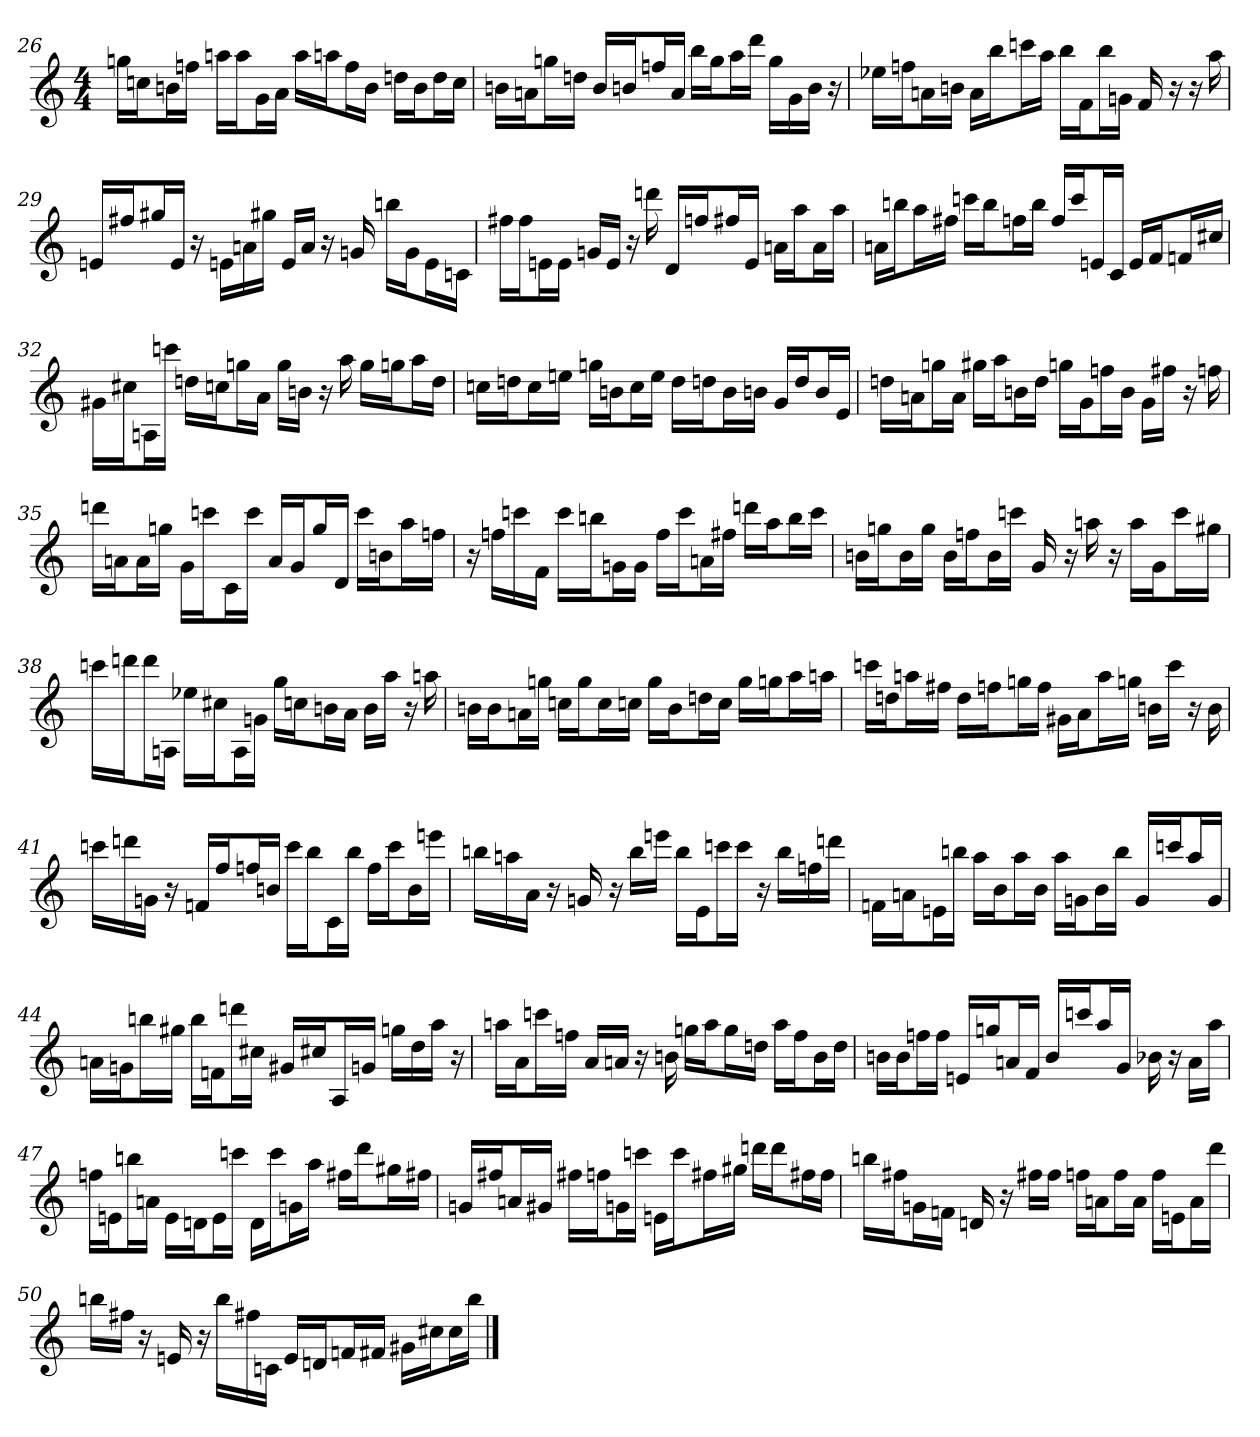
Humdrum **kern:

**kern
*part1
*staff1
*clefG2
*M4/4
=26
16ggn\LL
16ccn\J
16bn\L
16ffn\JJ
16aan\LL
16aa\J
16g\L
16a\JJ
16aa\LL
16aan\J
16ff\L
16b\JJ
16ddn\LL
16b\J
16dd\L
16cc\JJ
=27
16bn\LL
16an\J
16ggn\L
16ddn\JJ
16b/LL
16bn/J
16ffn/L
16a/JJ
16bb\LL
16gg\J
16aa\L
16ddd\JJ
16gg\LL
16g\
16b\JJ
16r
=28
16ee-X\LL
16ffn\J
16an\L
16bn\JJ
16a\LL
16bb\J
16cccn\L
16aa\JJ
16bb\LL
16f\J
16bb\L
16gn\JJ
16f
16r
16r
16aa
=29
16en/LL
16ff#X/J
16gg#X/L
16e/JJ
16r
16en\LL
16an\
16gg#X\JJ
16e/LL
16a/JJ
16r
16gn
16bbn\LL
16g\J
16e\L
16cn\JJ
=30
16ff#X\LL
16ff#\J
16en\L
16e\JJ
16gn/LL
16e/JJ
16r
16dddn
16d/LL
16ffn/J
16ff#X/L
16e/JJ
16an\LL
16aa\J
16a\L
16aa\JJ
=31
16an\LL
16bbn\J
16aa\L
16ff#X\JJ
16cccn\LL
16bb\J
16ffn\L
16bb\JJ
16ff/LL
16ccc/J
16en/L
16c/JJ
16e/LL
16f/J
16fn/L
16cc#X/JJ
=32
16g#X\LL
16cc#X\J
16An\L
16cccn\JJ
16ddn\LL
16ccn\J
16ggn\L
16a\JJ
16gg\LL
16bn\JJ
16r
16aa
16gg\LL
16ggn\J
16aa\L
16dd\JJ
=33
16ccn\LL
16ddn\J
16cc\L
16een\JJ
16ggn\LL
16bn\J
16cc\L
16ee\JJ
16dd\LL
16ddn\J
16b\L
16bn\JJ
16g/LL
16dd/J
16b/L
16e/JJ
=34
16ddn\LL
16an\J
16ggn\L
16a\JJ
16gg#X\LL
16aa\J
16bn\L
16dd\JJ
16ggn\LL
16g\J
16ffn\L
16b\JJ
16g\LL
16ff#X\JJ
16r
16ffn
=35
16dddn\LL
16an\J
16a\L
16ggn\JJ
16g\LL
16cccn\J
16c\L
16ccc\JJ
16a/LL
16g/J
16gg/L
16d/JJ
16ccc\LL
16bn\J
16aa\L
16ffn\JJ
=36
16r
16ffn\LL
16cccn\
16f\JJ
16ccc\LL
16bbn\J
16gn\L
16g\JJ
16ff\LL
16ccc\J
16an\L
16ff#X\JJ
16dddn\LL
16aa\J
16bb\L
16ccc\JJ
=37
16bn\LL
16ggn\J
16b\L
16gg\JJ
16b\LL
16ffn\J
16b\L
16cccn\JJ
16g
16r
16aan
16r
16aa\LL
16g\J
16ccc\L
16gg#X\JJ
=38
16cccn\LL
16dddn\J
16ddd\L
16An\JJ
16ee-X\LL
16cc#X\J
16A\L
16gn\JJ
16gg\LL
16ccn\J
16bn\L
16a\JJ
16b\LL
16aa\JJ
16r
16aan
=39
16bn\LL
16b\J
16an\L
16ggn\JJ
16ccn\LL
16gg\J
16cc\L
16ccn\JJ
16gg\LL
16b\J
16ddn\L
16cc\JJ
16gg\LL
16ggn\J
16aa\L
16aan\JJ
=40
16cccn\LL
16ddn\J
16aan\L
16ff#X\JJ
16dd\LL
16ffn\J
16ggn\L
16ff\JJ
16g#X\LL
16a\J
16aa\L
16ggn\JJ
16bn\LL
16ccc\JJ
16r
16b
=41
16cccn\LL
16dddn\
16gn\JJ
16r
16fn/LL
16ff/J
16ffn/L
16bn/JJ
16ccc\LL
16bb\J
16c\L
16bb\JJ
16ff\LL
16ccc\J
16b\L
16eeen\JJ
=42
16bbn\LL
16aan\
16a\JJ
16r
16gn
16r
16bb\LL
16eeen\JJ
16bb\LL
16e\J
16cccn\L
16ccc\JJ
16r
16bb\LL
16ffn\
16dddn\JJ
=43
16fn\LL
16an\J
16en\L
16bbn\JJ
16aa\LL
16b\J
16aa\L
16b\JJ
16aa\LL
16gn\J
16b\L
16bb\JJ
16g/LL
16cccn/J
16aa/L
16g/JJ
=44
16an\LL
16gn\J
16bbn\L
16gg#X\JJ
16bb\LL
16fn\J
16dddn\L
16cc#X\JJ
16g#X/LL
16cc#X/J
16A/L
16gn/JJ
16ggn\LL
16dd\
16aa\JJ
16r
=45
16aan\LL
16a\J
16cccn\L
16ffn\JJ
16a/LL
16an/JJ
16r
16bn
16ggn\LL
16aa\J
16gg\L
16ddn\JJ
16aa\LL
16ff\J
16b\L
16dd\JJ
=46
16bn\LL
16b\J
16ffn\L
16ff\JJ
16en/LL
16ggn/J
16an/L
16f/JJ
16b/LL
16cccn/J
16aa/L
16g/JJ
16b-X
16r
16a\LL
16aa\JJ
=47
16ffn\LL
16en\J
16bbn\L
16an\JJ
16e\LL
16dn\J
16e\L
16cccn\JJ
16d\LL
16ccc\J
16gn\L
16aa\JJ
16ff#X\LL
16ddd\J
16gg#X\L
16ff#X\JJ
=48
16gn/LL
16ff#X/J
16an/L
16g#X/JJ
16ff#X\LL
16ffn\J
16gn\L
16cccn\JJ
16en\LL
16ccc\J
16ff#X\L
16gg#X\JJ
16dddn\LL
16ddd\J
16ff#X\L
16ff#\JJ
=49
16bbn\LL
16ff#X\J
16gn\L
16fn\JJ
16dn
16r
16ff#X\LL
16ff#\JJ
16ffn\LL
16an\J
16ff\L
16a\JJ
16ff\LL
16en\J
16a\L
16ddd\JJ
=50
16bbn\LL
16ff#X\JJ
16r
16en
16r
16bb\LL
16ff#X\
16cn\JJ
16e/LL
16dn/J
16fn/L
16f#X/JJ
16g#X\LL
16cc#X\J
16cc#\L
16bb\JJ
==
*-
